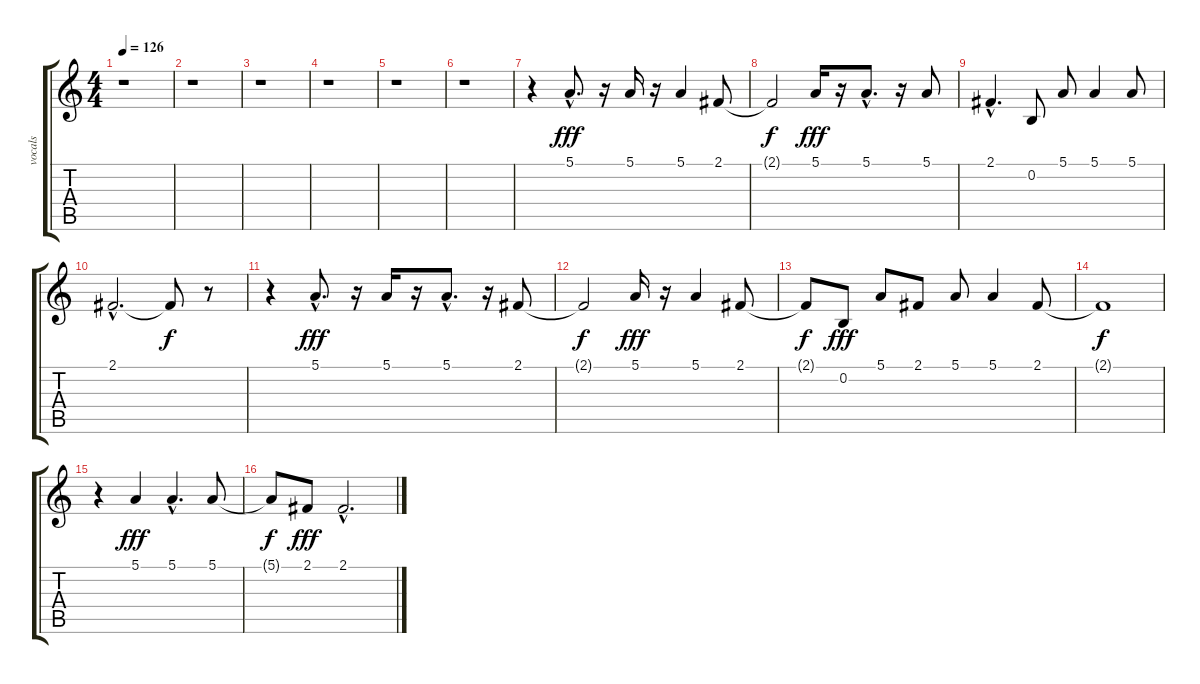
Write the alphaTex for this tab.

\track ("vocals" "vocals") {instrument lead2sawtooth}
\staff {score tabs}
\tuning (E4 B3 G3 D3 A2 E2) {hide}
\ts (4 4)
\tempo 126
\clef g2
\ks c
r.1{dy fff} |
r.1 |
r.1 |
r.1 |
r.1 |
r.1 |
r.4 5.1{hac}.8{d} r.16 5.1.16 r.16 5.1.4 2.1.8 |
2.1{t}.2{dy f} 5.1.16{dy fff} r.16 5.1{hac}.8{d} r.16 5.1.8 |
2.1{hac}.4{d} 0.2.8 5.1.8 5.1.4 5.1.8 |
2.1{hac}.2{d} 2.1{t}.8{dy f} r.8 |
r.4 5.1{hac}.8{d dy fff} r.16 5.1.16 r.16 5.1{hac}.8{d} r.16 2.1.8 |
2.1{t}.2{dy f} 5.1.16{dy fff} r.16 5.1.4 2.1.8 |
2.1{t}.8{dy f} 0.2.8{dy fff} 5.1.8 2.1.8 5.1.8 5.1.4 2.1.8 |
2.1{t}.1{dy f} |
r.4 5.1.4{dy fff} 5.1{hac}.4{d} 5.1.8 |
5.1{t}.8{dy f} 2.1.8{dy fff} 2.1{hac}.2{d}
